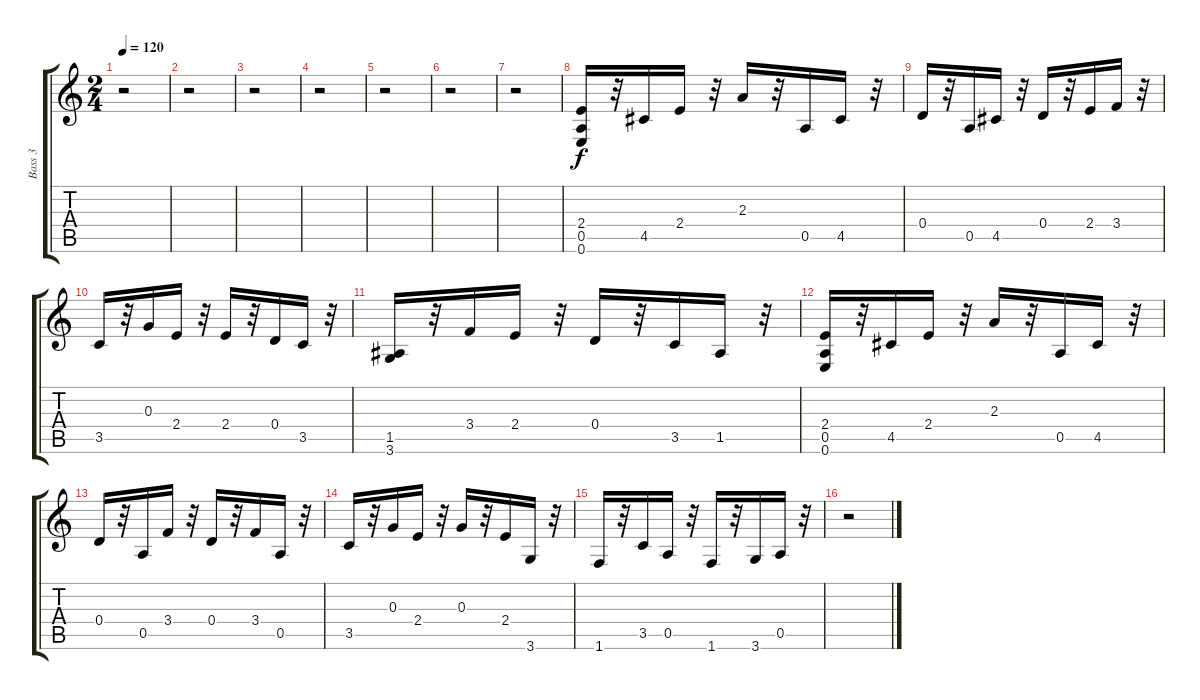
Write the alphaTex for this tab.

\track ("Bass 3" "Bass 3") {instrument acousticbass}
\staff {score tabs}
\tuning (E4 B3 G3 D3 A2 E2) {hide}
\ts (2 4)
\tempo 120
\clef g2
\ks c
r.2{dy f} |
r.2 |
r.2 |
r.2 |
r.2 |
r.2 |
r.2 |
(2.4 0.5 0.6).16 r.32 4.5.16 2.4.16 r.32 2.3.16 r.32 0.5.16 4.5.16 r.32 |
0.4.16 r.32 0.5.16 4.5.16 r.32 0.4.16 r.32 2.4.16 3.4.16 r.32 |
3.5.16 r.32 0.3.16 2.4.16 r.32 2.4.16 r.32 0.4.16 3.5.16 r.32 |
(1.5 3.6).16 r.32 3.4.16 2.4.16 r.32 0.4.16 r.32 3.5.16 1.5.16 r.32 |
(2.4 0.5 0.6).16 r.32 4.5.16 2.4.16 r.32 2.3.16 r.32 0.5.16 4.5.16 r.32 |
0.4.16 r.32 0.5.16 3.4.16 r.32 0.4.16 r.32 3.4.16 0.5.16 r.32 |
3.5.16 r.32 0.3.16 2.4.16 r.32 0.3.16 r.32 2.4.16 3.6.16 r.32 |
1.6.16 r.32 3.5.16 0.5.16 r.32 1.6.16 r.32 3.6.16 0.5.16 r.32 |
r.2
